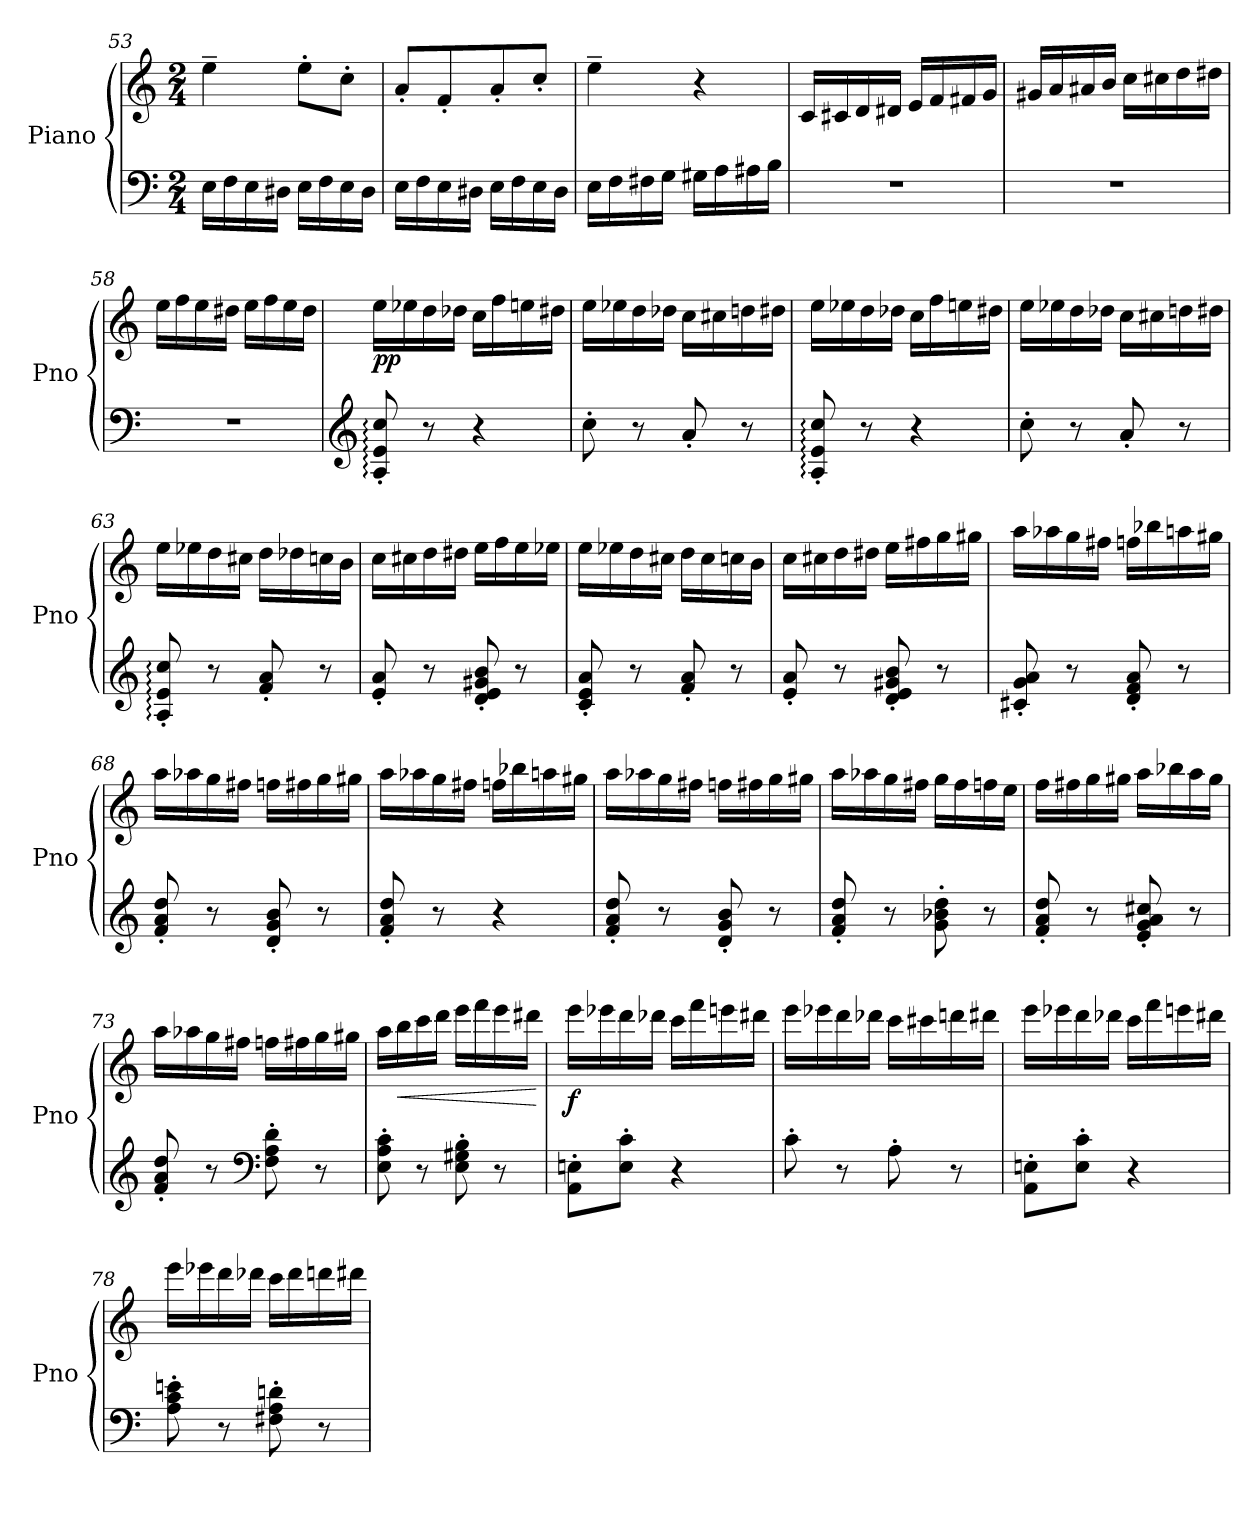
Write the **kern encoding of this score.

**kern	**kern	**dynam
*part1	*part1	*part1
*staff2	*staff1	*staff1/2
*I"Piano	*	*
*I'Pno	*	*
!!LO:PB:g=z
*clefF4	*clefG2	*
*k[]	*k[]	*
*M2/4	*M2/4	*
=53	=53	=53
16E\LL	4ee~\	.
16F\	.	.
16E\	.	.
16D#X\JJ	.	.
16E\LL	8ee'\L	.
16F\	.	.
16E\	8cc'\J	.
16D#\JJ	.	.
=54	=54	=54
16E\LL	8a'/L	.
16F\	.	.
16E\	8f'/	.
16D#X\JJ	.	.
16E\LL	8a'/	.
16F\	.	.
16E\	8cc'/J	.
16D#\JJ	.	.
=55	=55	=55
16E\LL	4ee~\	.
16F\	.	.
16F#X\	.	.
16G\JJ	.	.
16G#X\LL	4r	.
16A\	.	.
16A#X\	.	.
16B\JJ	.	.
=56	=56	=56
2r	16c/LL	.
.	16c#X/	.
.	16d/	.
.	16d#X/JJ	.
.	16e/LL	.
.	16f/	.
.	16f#X/	.
.	16g/JJ	.
!!LO:LB:g=z
=57	=57	=57
2r	16g#X/LL	.
.	16a/	.
.	16a#X/	.
.	16b/JJ	.
.	16cc\LL	.
.	16cc#X\	.
.	16dd\	.
.	16dd#X\JJ	.
!!LO:LB:g=z
=58	=58	=58
2r	16ee\LL	.
.	16ff\	.
.	16ee\	.
.	16dd#X\JJ	.
.	16ee\LL	.
.	16ff\	.
.	16ee\	.
.	16dd#\JJ	.
=59	=59	=59
*clefG2	*	*
!	!	!LO:DY:b
8A/:' 8e/:' 8cc/:'	16ee\LL	pp
.	16ee-X\	.
8r	16dd\	.
.	16dd-X\JJ	.
4r	16cc\LL	.
.	16ff\	.
.	16een\	.
.	16dd#X\JJ	.
=60	=60	=60
8cc'\	16ee\LL	.
.	16ee-X\	.
8r	16dd\	.
.	16dd-X\JJ	.
8a'/	16cc\LL	.
.	16cc#X\	.
8r	16ddn\	.
.	16dd#X\JJ	.
=61	=61	=61
8A/:' 8e/:' 8cc/:'	16ee\LL	.
.	16ee-X\	.
8r	16dd\	.
.	16dd-X\JJ	.
4r	16cc\LL	.
.	16ff\	.
.	16een\	.
.	16dd#X\JJ	.
!!LO:LB:g=z
=62	=62	=62
8cc'\	16ee\LL	.
.	16ee-X\	.
8r	16dd\	.
.	16dd-X\JJ	.
8a'/	16cc\LL	.
.	16cc#X\	.
8r	16ddn\	.
.	16dd#X\JJ	.
!!LO:LB:g=z
=63	=63	=63
8A/:' 8e/:' 8cc/:'	16ee\LL	.
.	16ee-X\	.
8r	16dd\	.
.	16cc#X\JJ	.
8f/' 8a/'	16dd\LL	.
.	16dd-X\	.
8r	16ccn\	.
.	16b\JJ	.
=64	=64	=64
8e/' 8a/'	16cc\LL	.
.	16cc#X\	.
8r	16dd\	.
.	16dd#X\JJ	.
8d/' 8e/' 8g#X/' 8b/'	16ee\LL	.
.	16ff\	.
8r	16ee\	.
.	16ee-X\JJ	.
=65	=65	=65
8c/' 8e/' 8a/'	16ee\LL	.
.	16ee-X\	.
8r	16dd\	.
.	16cc#X\JJ	.
8f/' 8a/'	16dd\LL	.
.	16cc#\	.
8r	16ccn\	.
.	16b\JJ	.
=66	=66	=66
8e/' 8a/'	16cc\LL	.
.	16cc#X\	.
8r	16dd\	.
.	16dd#X\JJ	.
8d/' 8e/' 8g#X/' 8b/'	16ee\LL	.
.	16ff#X\	.
8r	16gg\	.
.	16gg#X\JJ	.
!!LO:LB:g=z
=67	=67	=67
8c#X/' 8g/' 8a/'	16aa\LL	.
.	16aa-X\	.
8r	16gg\	.
.	16ff#X\JJ	.
8d/' 8f/' 8a/'	16ffn\LL	.
.	16bb-X\	.
8r	16aan\	.
.	16gg#X\JJ	.
=68	=68	=68
8f/' 8a/' 8dd/'	16aa\LL	.
.	16aa-X\	.
8r	16gg\	.
.	16ff#X\JJ	.
8d/' 8g/' 8b/'	16ffn\LL	.
.	16ff#X\	.
8r	16gg\	.
.	16gg#X\JJ	.
=69	=69	=69
8f/' 8a/' 8dd/'	16aa\LL	.
.	16aa-X\	.
8r	16gg\	.
.	16ff#X\JJ	.
4r	16ffn\LL	.
.	16bb-X\	.
.	16aan\	.
.	16gg#X\JJ	.
!!LO:LB:g=z
=70	=70	=70
8f/' 8a/' 8dd/'	16aa\LL	.
.	16aa-X\	.
8r	16gg\	.
.	16ff#X\JJ	.
8d/' 8g/' 8b/'	16ffn\LL	.
.	16ff#X\	.
8r	16gg\	.
.	16gg#X\JJ	.
!!LO:PB:g=z
=71	=71	=71
8f/' 8a/' 8dd/'	16aa\LL	.
.	16aa-X\	.
8r	16gg\	.
.	16ff#X\JJ	.
8g\' 8b-X\' 8dd\'	16gg\LL	.
.	16ff#\	.
8r	16ffn\	.
.	16ee\JJ	.
=72	=72	=72
8f/' 8a/' 8dd/'	16ff\LL	.
.	16ff#X\	.
8r	16gg\	.
.	16gg#X\JJ	.
8e/' 8g/' 8a/' 8cc#X/'	16aa\LL	.
.	16bb-X\	.
8r	16aa\	.
.	16gg#\JJ	.
=73	=73	=73
8f/' 8a/' 8dd/'	16aa\LL	.
.	16aa-X\	.
8r	16gg\	.
.	16ff#X\JJ	.
*clefF4	*	*
8F\' 8A\' 8d\'	16ffn\LL	.
.	16ff#X\	.
8r	16gg\	.
.	16gg#X\JJ	.
=74	=74	=74
8E\' 8A\' 8c\'	16aa\LL	.
!	!	!LO:HP:b
.	16bb\	<
8r	16ccc\	.
.	16ddd\JJ	.
8E\' 8G#X\' 8B\'	16eee\LL	.
.	16fff\	.
8r	16eee\	.
.	16ddd#X\JJ	.
.	.	[
!!LO:LB:g=z
=75	=75	=75
!	!	!LO:DY:b
8AA\' 8En\'L	16eee\LL	f
.	16eee-X\	.
8E\' 8c\'J	16ddd\	.
.	16ddd-X\JJ	.
4r	16ccc\LL	.
.	16fff\	.
.	16eeen\	.
.	16ddd#X\JJ	.
=76	=76	=76
8c'\	16eee\LL	.
.	16eee-X\	.
8r	16ddd\	.
.	16ddd-X\JJ	.
8A'\	16ccc\LL	.
.	16ccc#X\	.
8r	16dddn\	.
.	16ddd#X\JJ	.
=77	=77	=77
8AA\' 8En\'L	16eee\LL	.
.	16eee-X\	.
8E\' 8c\'J	16ddd\	.
.	16ddd-X\JJ	.
4r	16ccc\LL	.
.	16fff\	.
.	16eeen\	.
.	16ddd#X\JJ	.
!!LO:LB:g=z
=78	=78	=78
8A\' 8c\' 8en\'	16eee\LL	.
.	16eee-X\	.
8r	16ddd\	.
.	16ddd-X\JJ	.
8F#X\' 8A\' 8dn\'	16ccc\LL	.
.	16ddd-\	.
8r	16dddn\	.
.	16ddd#X\JJ	.
=	=	=
*-	*-	*-
